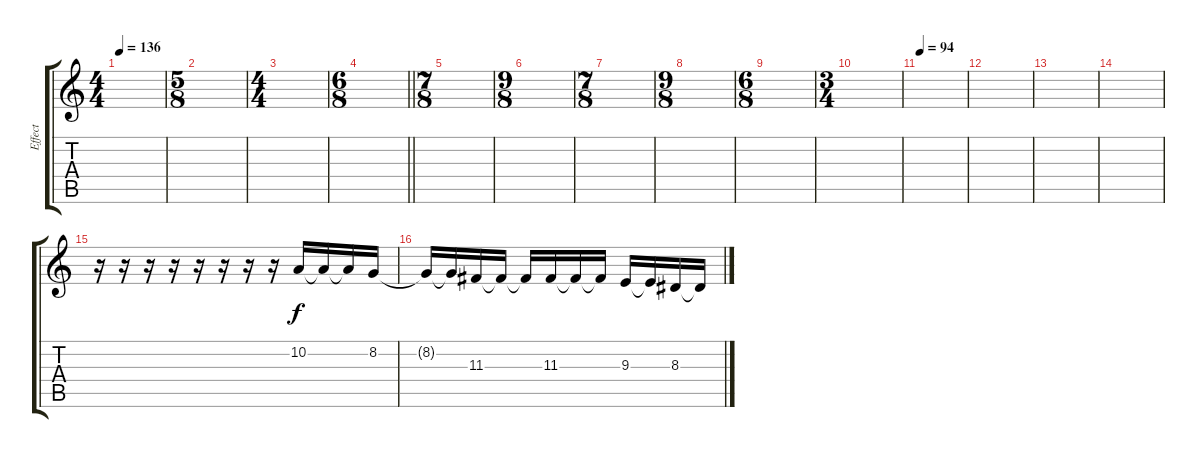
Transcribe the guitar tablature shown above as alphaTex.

\track ("Effect" "Effect") {instrument lead2sawtooth}
\staff {score tabs}
\tuning (E4 B3 G3 D3 A2 E2) {hide}
\ts (4 4)
\tempo 136
\clef g2
\ks c
|
\ts (5 8)
|
\ts (4 4)
|
\ts (6 8)
\barLineRight lightlight
|
\ts (7 8)
|
\ts (9 8)
|
\ts (7 8)
|
\ts (9 8)
|
\ts (6 8)
|
\ts (3 4)
|
\tempo 94
|
|
|
|
r.16 r.16 r.16 r.16 r.16 r.16 r.16 r.16 10.2.16 10.2{t}.16 10.2{t}.16 8.2.16 |
8.2{t}.16 8.2{t}.16 11.3.16 11.3{t}.16 11.3{t}.16 11.3.16 11.3{t}.16 11.3{t}.16 9.3.16 9.3{t}.16 8.3.16 8.3{t}.16
